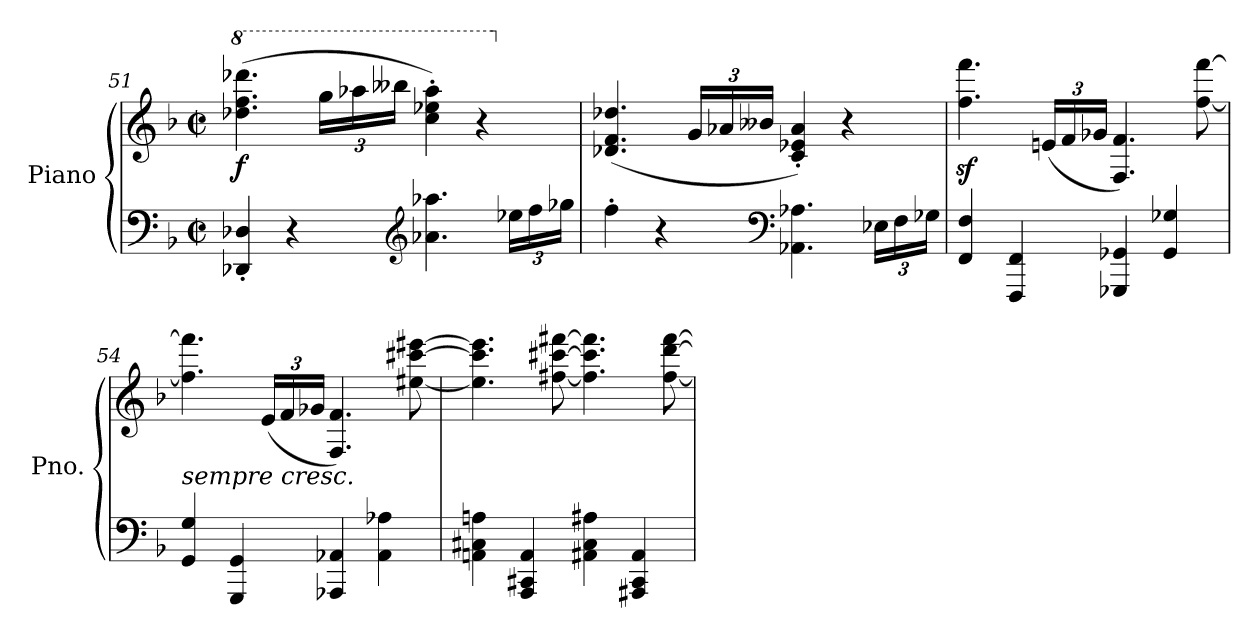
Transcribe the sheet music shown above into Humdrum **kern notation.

**kern	**kern	**dynam
*part1	*part1	*part1
*staff2	*staff1	*staff1/2
*I"Piano	*	*
*I'Pno.	*	*
*clefF4	*clefG2	*
*k[b-]	*k[b-]	*
*M2/2	*M2/2	*
*met(c|)	*met(c|)	*
*	*8va	*
=51	=51	=51
!	!	!LO:DY:b
4DD-X/' 4D-X/'	(>4.ddd-X\ 4.fff\ 4.dddd-X\	f
4r	.	.
*	*Xbrackettup	*
.	24ggg\LL	.
.	24aaa-X\	.
.	24bbb--X\JJ	.
*clefG2	*	*
4.a-X\ 4.aa-X\	4ccc\' 4eee-X\' 4aaa-\')	.
.	4r	.
*Xbrackettup	*	*
24ee-X\LL	.	.
24ff\	.	.
24gg-X\JJ	.	.
!!LO:LB:g=z
=52	=52	=52
*	*X8va	*
4ff'\	(>4.d-X/ 4.f/ 4.dd-X/	.
4r	.	.
.	24g/LL	.
.	24a-X/	.
.	24b--X/JJ	.
*clefF4	*	*
4.AA-X\ 4.A-X\	4c/' 4e-X/' 4a-/')	.
.	4r	.
24E-X\LL	.	.
24F\	.	.
24G-X\JJ	.	.
=53	=53	=53
4FF/ 4F/	4.ff\z< 4.fff\z<	.
4FFF/ 4FF/	.	.
.	(>24en/LL	.
.	24f/	.
.	24g-X/JJ	.
4GGG-X/ 4GG-X/	4.F/ 4.f/)	.
4GG-/ 4G-X/	.	.
.	[8ff\ [8fff\	.
=54	=54	=54
!	!LO:TX:b:i:t=sempre cresc.	!
4GG/ 4G/	4.ff\] 4.fff\]	.
4GGG/ 4GG/	.	.
.	(>24e/LL	.
.	24f/	.
.	24g-X/JJ	.
4AAA-X/ 4AA-X/	4.F/ 4.f/)	.
4AA-\ 4A-X\	.	.
.	[8ee#X\ [8ccc#X\ [8eee#X\	.
=55	=55	=55
4AAn\ 4C#X\ 4An\	4.ee#\] 4.ccc#\] 4.eee#\]	.
4AAA/ 4CC#X/ 4AA/	.	.
.	[8ff#X\ [8ccc#X\ [8fff#X\	.
4AA#X\ 4C#\ 4A#X\	4.ff#\] 4.ccc#\] 4.fff#\]	.
4AAA#X/ 4CC#/ 4AA#/	.	.
.	[8ff#\ [8ddd\ [8fff#\	.
=	=	=
*-	*-	*-
